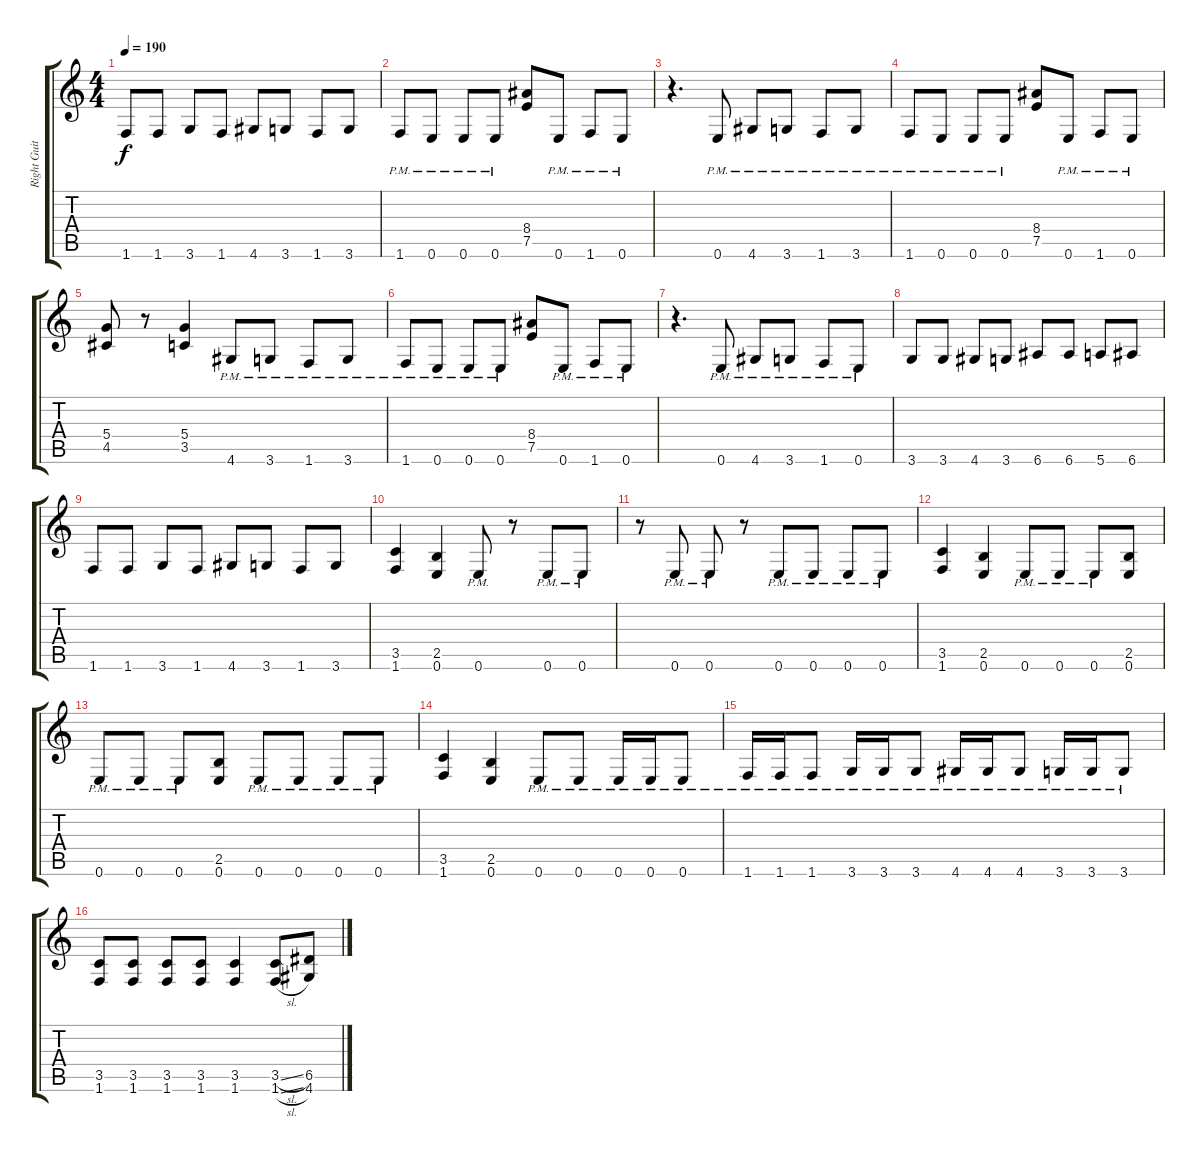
\track ("Right Guitar" "Right Guit") {instrument distortionguitar}
\staff {score tabs}
\tuning (E4 B3 G3 D3 A2 E2) {hide}
\ts (4 4)
\tempo 190
\clef g2
\ks c
1.6.8{dy f} 1.6.8 3.6.8 1.6.8 4.6.8 3.6.8 1.6.8 3.6.8 |
1.6{pm}.8 0.6{pm}.8 0.6{pm}.8 0.6{pm}.8 (8.4 7.5).8 0.6{pm}.8 1.6{pm}.8 0.6{pm}.8 |
r.4{d} 0.6{pm}.8 4.6{pm}.8 3.6{pm}.8 1.6{pm}.8 3.6{pm}.8 |
1.6{pm}.8 0.6{pm}.8 0.6{pm}.8 0.6{pm}.8 (8.4 7.5).8 0.6{pm}.8 1.6{pm}.8 0.6{pm}.8 |
(5.4 4.5).8 r.8 (5.4 3.5).4 4.6{pm}.8 3.6{pm}.8 1.6{pm}.8 3.6{pm}.8 |
1.6{pm}.8 0.6{pm}.8 0.6{pm}.8 0.6{pm}.8 (8.4 7.5).8 0.6{pm}.8 1.6{pm}.8 0.6{pm}.8 |
r.4{d} 0.6{pm}.8 4.6{pm}.8 3.6{pm}.8 1.6{pm}.8 0.6{pm}.8 |
3.6.8 3.6.8 4.6.8 3.6.8 6.6.8 6.6.8 5.6.8 6.6.8 |
1.6.8 1.6.8 3.6.8 1.6.8 4.6.8 3.6.8 1.6.8 3.6.8 |
(3.5 1.6).4 (2.5 0.6).4 0.6{pm}.8 r.8 0.6{pm}.8 0.6{pm}.8 |
r.8 0.6{pm}.8 0.6{pm}.8 r.8 0.6{pm}.8 0.6{pm}.8 0.6{pm}.8 0.6{pm}.8 |
(3.5 1.6).4 (2.5 0.6).4 0.6{pm}.8 0.6{pm}.8 0.6{pm}.8 (2.5 0.6).8 |
0.6{pm}.8 0.6{pm}.8 0.6{pm}.8 (2.5 0.6).8 0.6{pm}.8 0.6{pm}.8 0.6{pm}.8 0.6{pm}.8 |
(3.5 1.6).4 (2.5 0.6).4 0.6{pm}.8 0.6{pm}.8 0.6{pm}.16 0.6{pm}.16 0.6{pm}.8 |
1.6{pm}.16 1.6{pm}.16 1.6{pm}.8 3.6{pm}.16 3.6{pm}.16 3.6{pm}.8 4.6{pm}.16 4.6{pm}.16 4.6{pm}.8 3.6{pm}.16 3.6{pm}.16 3.6{pm}.8 |
(3.5 1.6).8 (3.5 1.6).8 (3.5 1.6).8 (3.5 1.6).8 (3.5 1.6).4 (3.5{sl} 1.6{sl}).8 (6.5 4.6).8
